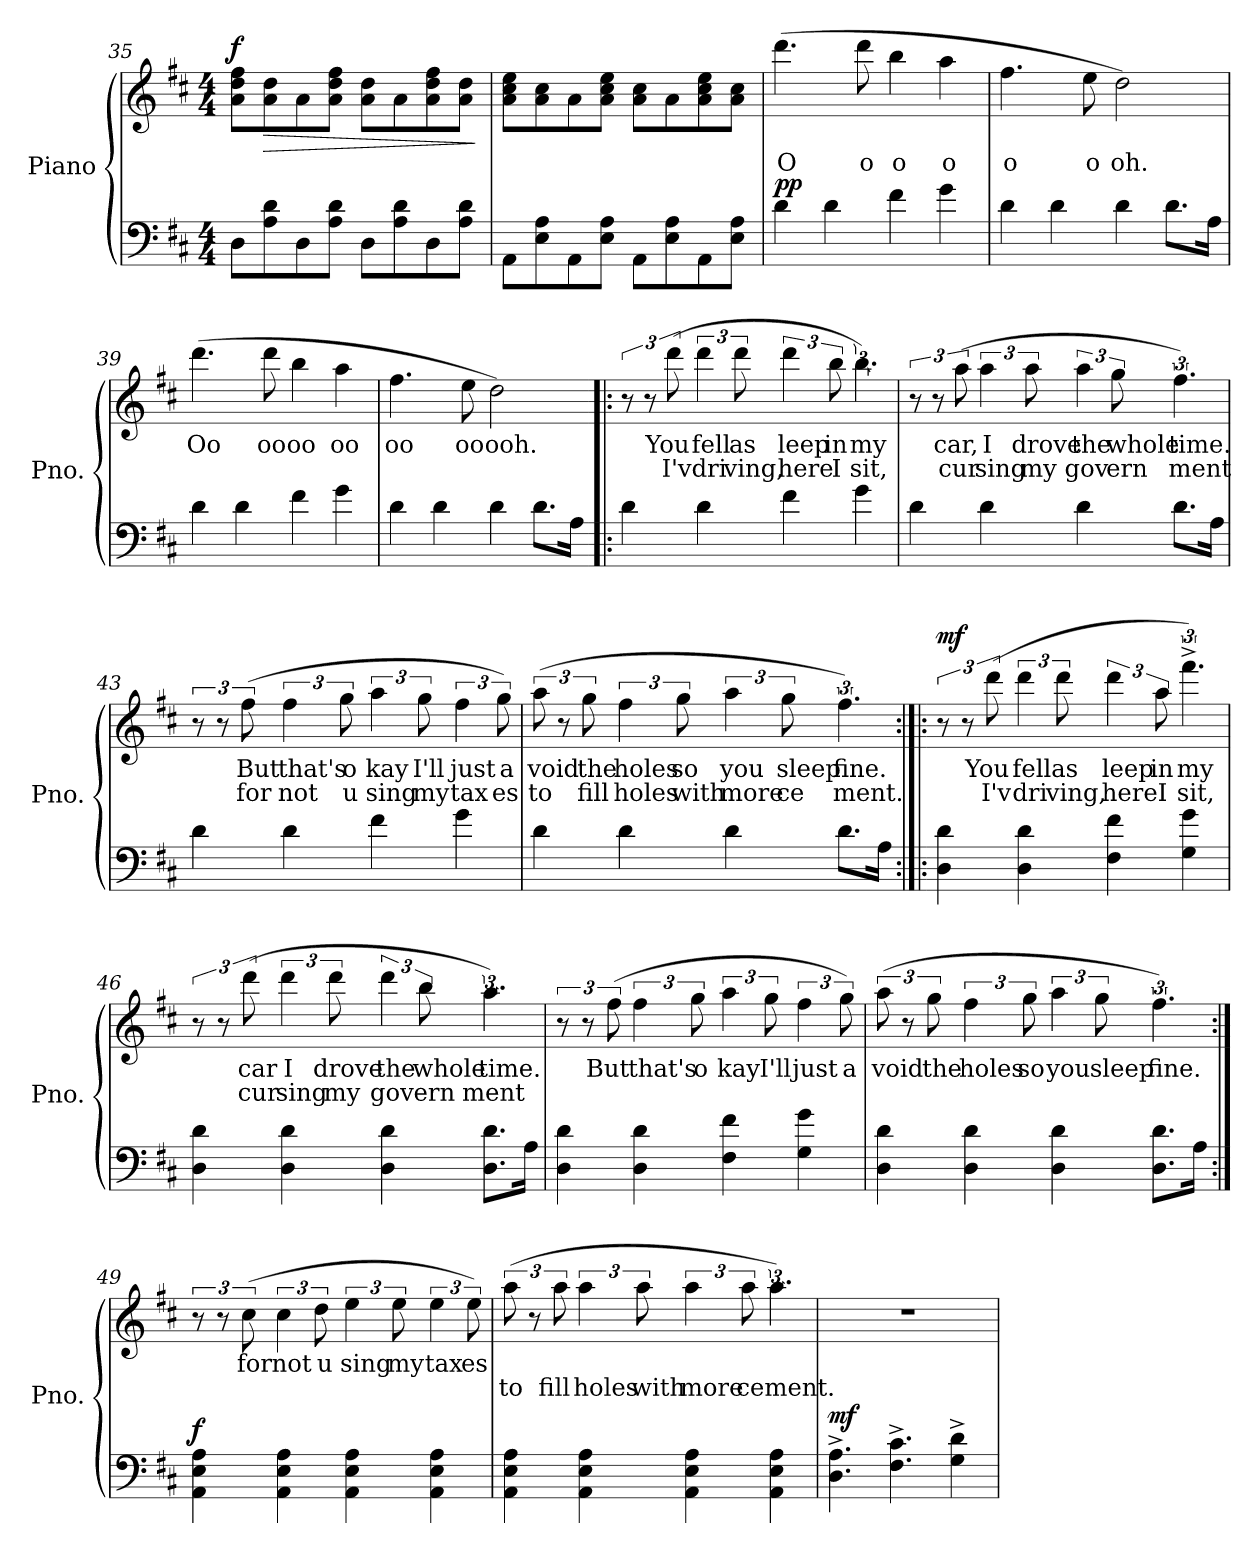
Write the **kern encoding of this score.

**kern	**kern	**text	**text	**dynam
*part1	*part1	*part1	*part1	*part1
*staff2	*staff1	*staff1	*staff1	*staff1/2
*I"Piano	*	*	*	*
*I'Pno.	*	*	*	*
*clefF4	*clefG2	*	*	*
*k[f#c#]	*k[f#c#]	*	*	*
*M4/4	*M4/4	*	*	*
=35	=35	=35	=35	=35
!	!	!	!	!LO:DY:b
8D\L	8a\ 8dd\ 8ff#\L	.	.	f
!	!	!	!	!LO:HP:b
8A\ 8d\	8a\ 8dd\	.	.	>
8D\	8a\	.	.	.
8A\ 8d\J	8a\ 8dd\ 8ff#\J	.	.	.
8D\L	8a\ 8dd\L	.	.	.
8A\ 8d\	8a\	.	.	.
8D\	8a\ 8dd\ 8ff#\	.	.	.
8A\ 8d\J	8a\ 8dd\J	.	.	.
.	.	.	.	]
=36	=36	=36	=36	=36
8AA\L	8a\ 8cc#\ 8ee\L	.	.	.
8E\ 8A\	8a\ 8cc#\	.	.	.
8AA\	8a\	.	.	.
8E\ 8A\J	8a\ 8cc#\ 8ee\J	.	.	.
8AA\L	8a\ 8cc#\L	.	.	.
8E\ 8A\	8a\	.	.	.
8AA\	8a\ 8cc#\ 8ee\	.	.	.
8E\ 8A\J	8a\ 8cc#\J	.	.	.
!!LO:PB:g=z
=37	=37	=37	=37	=37
!	!	!	!	!LO:DY:a=2
4d\	(4.ddd\	O	.	pp
4d\	.	.	.	.
.	8ddd\	o	.	.
4f#\	4bb\	o	.	.
4g\	4aa\	o	.	.
=38	=38	=38	=38	=38
4d\	4.ff#\	o	.	.
4d\	.	.	.	.
.	8ee\	o	.	.
4d\	2dd\)	oh.	.	.
8.d\L	.	.	.	.
16A\Jk	.	.	.	.
=39	=39	=39	=39	=39
4d\	(4.ddd\	Oo	.	.
4d\	.	.	.	.
.	8ddd\	oo	.	.
4f#\	4bb\	oo	.	.
4g\	4aa\	oo	.	.
=40	=40	=40	=40	=40
4d\	4.ff#\	oo	.	.
4d\	.	.	.	.
.	8ee\	oo	.	.
4d\	2dd\)	ooh.	.	.
8.d\L	.	.	.	.
16A\Jk	.	.	.	.
=41!|:	=41!|:	=41!|:	=41!|:	=41!|:
!	!	!	!	!LO:DY:a=2
!	!	!	!	!LO:DY:n=1:b
4d\	12r	.	.	mp p
.	12r	.	.	.
.	(12ddd\	You	I'v	.
4d\	6ddd\	fell	dri	.
.	12ddd\	as	ving,	.
4f#\	6ddd\	leep	here	.
.	12bb\	in	I	.
4g\	6.bb\)	my	sit,	.
!!LO:LB:g=z
=42	=42	=42	=42	=42
4d\	12r	.	.	.
.	12r	.	.	.
.	(12aa\	car,	cur	.
4d\	6aa\	I	sing	.
.	12aa\	drove	my	.
4d\	6aa\	the	gov	.
.	12gg\	whole	ern	.
8.d\L	6.ff#\)	time.	ment	.
16A\Jk	.	.	.	.
=43	=43	=43	=43	=43
4d\	12r	.	.	.
.	12r	.	.	.
.	(12ff#\	But	for	.
4d\	6ff#\	that's	not	.
.	12gg\	o	u	.
4f#\	6aa\	kay	sing	.
.	12gg\	I'll	my	.
4g\	6ff#\	just	tax	.
.	12gg\)	a	es	.
!!LO:LB:g=z
=44	=44	=44	=44	=44
4d\	(12aa\	void	to	.
.	12r	.	.	.
.	12gg\	the	fill	.
4d\	6ff#\	holes	holes	.
.	12gg\	so	with	.
4d\	6aa\	you	more	.
.	12gg\	sleep	ce	.
8.d\L	6.ff#\)	fine.	ment.	.
16A\Jk	.	.	.	.
=45:|!|:	=45:|!|:	=45:|!|:	=45:|!|:	=45:|!|:
!	!	!	!	!LO:DY:b
4D\ 4d\	12r	.	.	mf
.	12r	.	.	.
.	(12ddd\	You	I'v	.
4D\ 4d\	6ddd\	fell	dri	.
.	12ddd\	as	ving,	.
4F#\ 4f#\	6ddd\	leep	here	.
.	12aa\	in	I	.
4G\ 4g\	6.fff#^\)	my	sit,	.
!!LO:LB:g=z
=46	=46	=46	=46	=46
4D\ 4d\	12r	.	.	.
.	12r	.	.	.
.	(12ddd\	car	cur	.
4D\ 4d\	6ddd\	I	sing	.
.	12ddd\	drove	my	.
4D\ 4d\	6ddd\	the	gov	.
.	12bb\	whole	ern	.
8.D\ 8.d\L	6.aa\)	time.	ment	.
16A\Jk	.	.	.	.
=47	=47	=47	=47	=47
4D\ 4d\	12r	.	.	.
.	12r	.	.	.
.	(12ff#\	But	.	.
4D\ 4d\	6ff#\	that's	.	.
.	12gg\	o	.	.
4F#\ 4f#\	6aa\	kay	.	.
.	12gg\	I'll	.	.
4G\ 4g\	6ff#\	just	.	.
.	12gg\)	a	.	.
!!LO:LB:g=z
=48	=48	=48	=48	=48
4D\ 4d\	(12aa\	void	.	.
.	12r	.	.	.
.	12gg\	the	.	.
4D\ 4d\	6ff#\	holes	.	.
.	12gg\	so	.	.
4D\ 4d\	6aa\	you	.	.
.	12gg\	sleep	.	.
8.D\ 8.d\L	6.ff#\)	fine.	.	.
16A\Jk	.	.	.	.
=49:|!	=49:|!	=49:|!	=49:|!	=49:|!
!	!	!	!	!LO:DY:a=2
4AA\ 4E\ 4A\	12r	.	.	f
.	12r	.	.	.
.	(12cc#\	for	.	.
4AA\ 4E\ 4A\	6cc#\	not	.	.
.	12dd\	u	.	.
4AA\ 4E\ 4A\	6ee\	sing	.	.
.	12ee\	my	.	.
4AA\ 4E\ 4A\	6ee\	tax	.	.
.	12ee\)	es	.	.
!!LO:PB:g=z
=50	=50	=50	=50	=50
4AA\ 4E\ 4A\	(12aa\	.	to	.
.	12r	.	.	.
.	12aa\	.	fill	.
4AA\ 4E\ 4A\	6aa\	.	holes	.
.	12aa\	.	with	.
4AA\ 4E\ 4A\	6aa\	.	more	.
.	12aa\	.	ce	.
4AA\ 4E\ 4A\	6.aa\)	.	ment.	.
=51	=51	=51	=51	=51
!	!	!	!	!LO:DY:a=2
4.D\^ 4.A\^	1r	.	.	mf
4.F#\^ 4.c#\^	.	.	.	.
4G\^ 4d\^	.	.	.	.
=	=	=	=	=
*-	*-	*-	*-	*-
